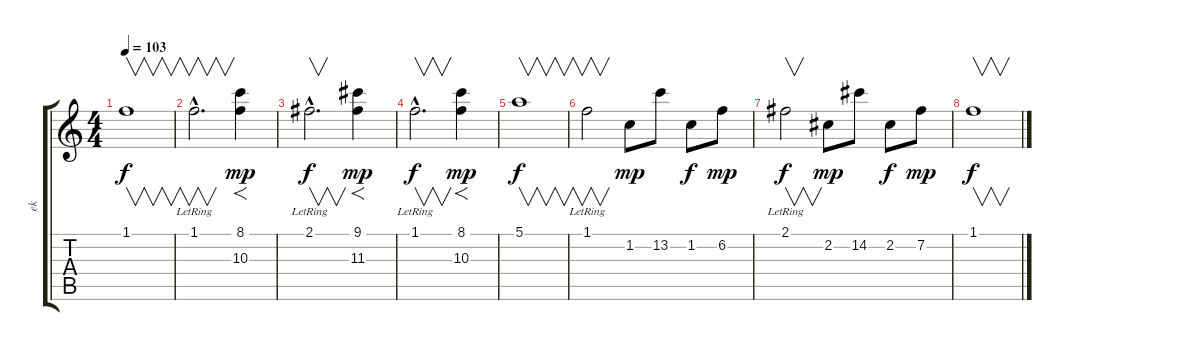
\track ("ek" "ek") {instrument electricguitarmuted}
\staff {score tabs}
\tuning (E4 B3 G3 D3 A2 E2) {hide}
\ts (4 4)
\tempo 103
\clef g2
\ks c
1.1.1{v dy f} |
1.1{hac lr}.2{v d} (8.1 10.3).4{f dy mp} |
2.1{hac lr}.2{v d dy f} (9.1 11.3).4{f dy mp} |
1.1{hac lr}.2{v d dy f} (8.1 10.3).4{f dy mp} |
5.1.1{v dy f} |
1.1{lr}.2{v} 1.2.8{dy mp} 13.2.8 1.2.8{dy f} 6.2.8{dy mp} |
2.1{lr}.2{v dy f} 2.2.8{dy mp} 14.2.8 2.2.8{dy f} 7.2.8{dy mp} |
1.1.1{v dy f}
